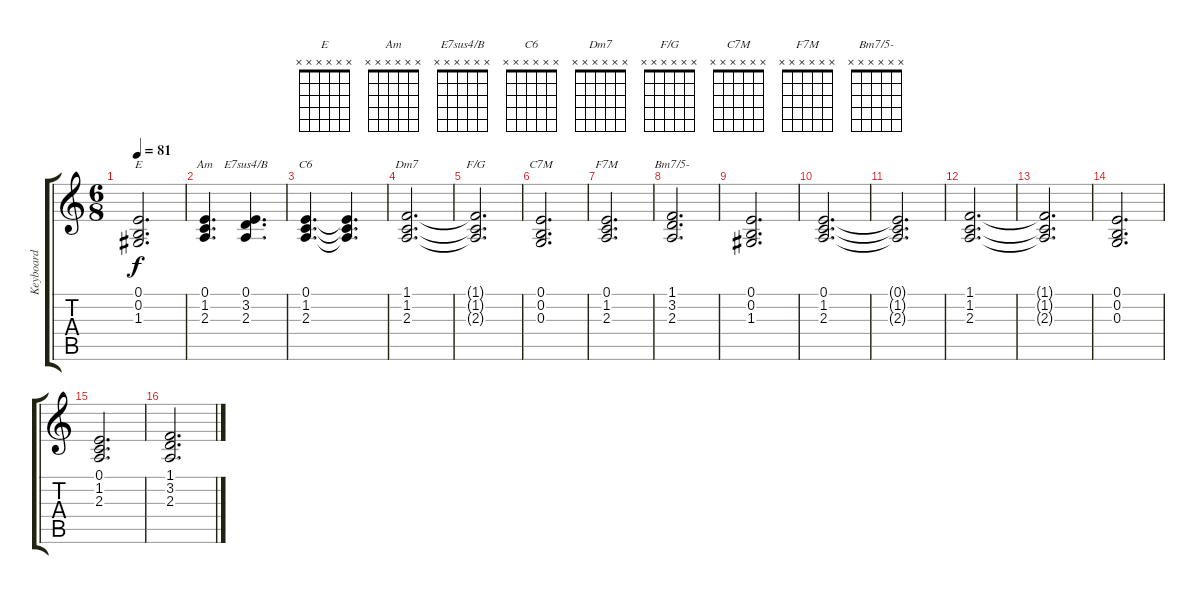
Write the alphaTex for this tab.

\track ("Keyboard" "Keyboard") {instrument synthstrings2}
\staff {score tabs}
\tuning (E4 B3 G3 D3 A2 E2) {hide}
\chord ("E" x x x x x x)
\chord ("Am" x x x x x x)
\chord ("E7sus4/B" x x x x x x)
\chord ("C6" x x x x x x)
\chord ("Dm7" x x x x x x)
\chord ("F/G" x x x x x x)
\chord ("C7M" x x x x x x)
\chord ("F7M" x x x x x x)
\chord ("Bm7/5-" x x x x x x)
\ts (6 8)
\tempo 81
\clef g2
\ks c
(0.1 0.2 1.3).2{d ch "E" dy f} |
(0.1 1.2 2.3).4{d ch "Am"} (0.1 3.2 2.3).4{d ch "E7sus4/B"} |
(0.1 1.2 2.3).4{d ch "C6"} (0.1{t} 1.2{t} 2.3{t}).4{d} |
(1.1 1.2 2.3).2{d ch "Dm7"} |
(1.1{t} 1.2{t} 2.3{t}).2{d ch "F/G"} |
(0.1 0.2 0.3).2{d ch "C7M"} |
(0.1 1.2 2.3).2{d ch "F7M"} |
(1.1 3.2 2.3).2{d ch "Bm7/5-"} |
(0.1 0.2 1.3).2{d} |
(0.1 1.2 2.3).2{d} |
(0.1{t} 1.2{t} 2.3{t}).2{d} |
(1.1 1.2 2.3).2{d} |
(1.1{t} 1.2{t} 2.3{t}).2{d} |
(0.1 0.2 0.3).2{d} |
(0.1 1.2 2.3).2{d} |
(1.1 3.2 2.3).2{d}
